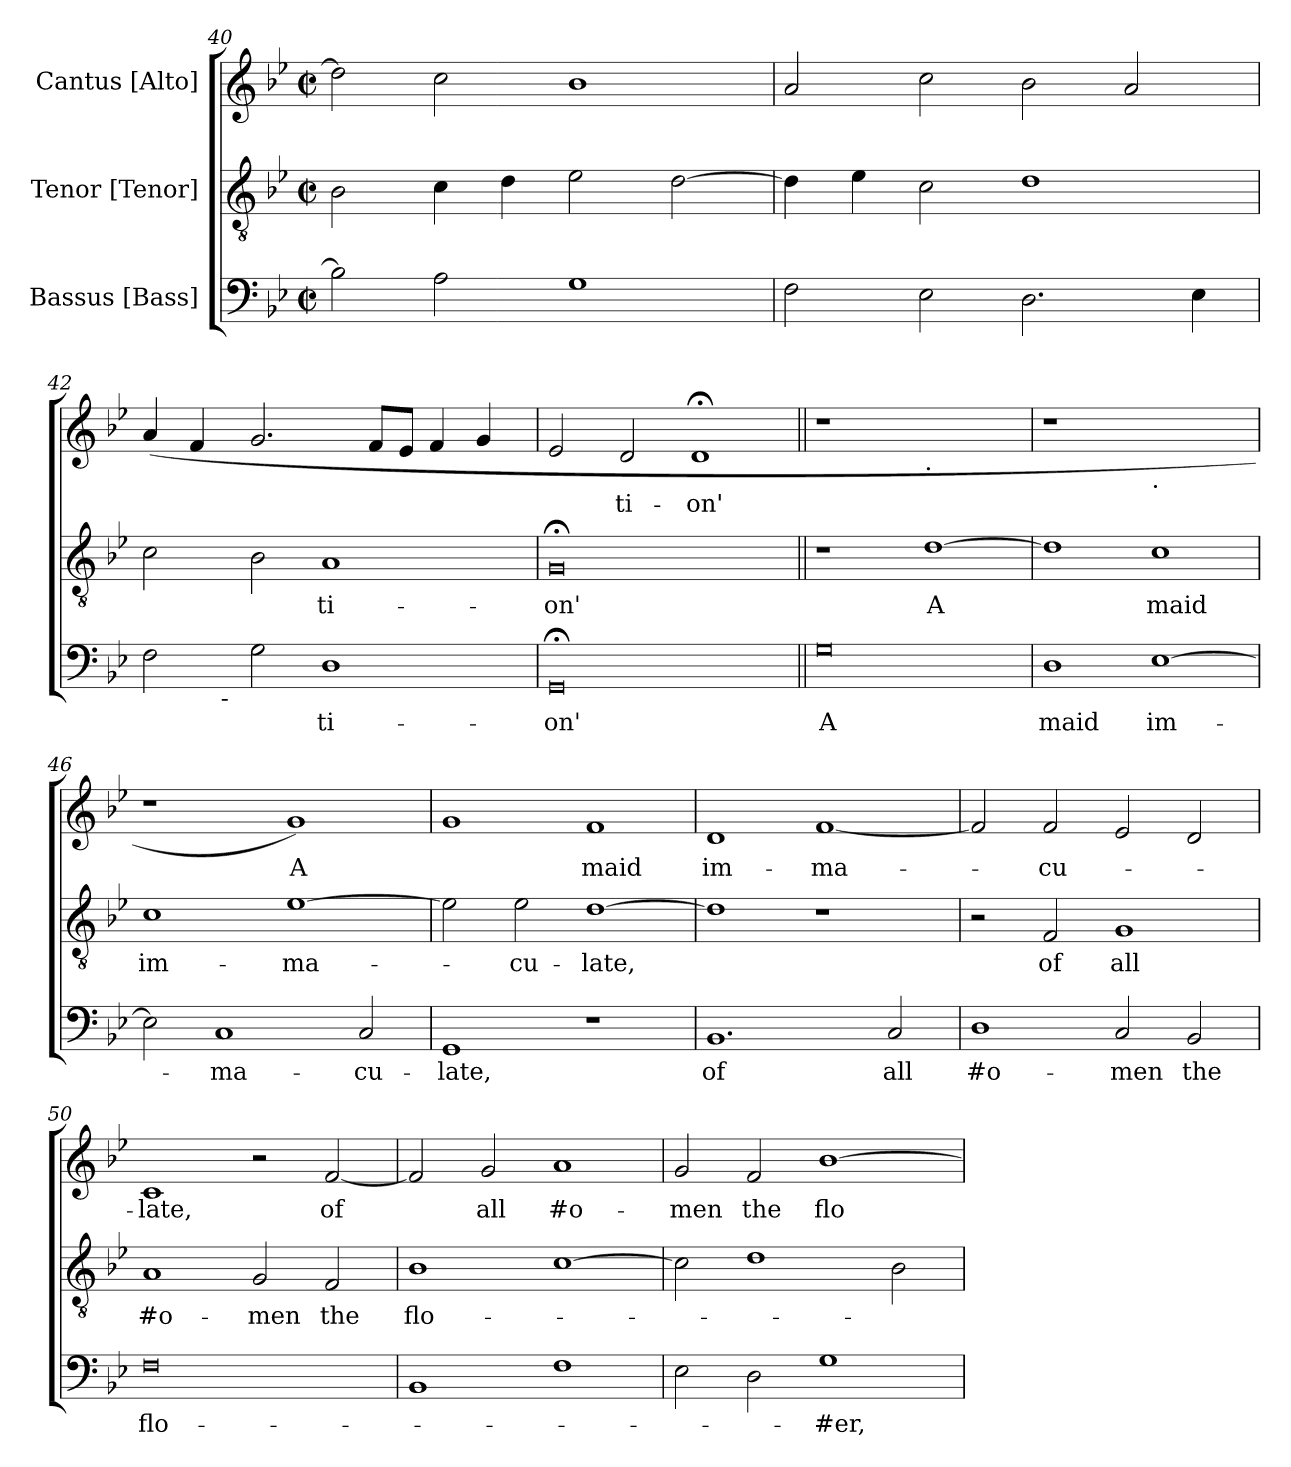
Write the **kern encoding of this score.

**kern	**text	**kern	**text	**kern	**text
*part3	*part3	*part2	*part2	*part1	*part1
*staff3	*staff3	*staff2	*staff2	*staff1	*staff1
*I"Bassus [Bass]	*	*I"Tenor [Tenor]	*	*I"Cantus [Alto]	*
*clefF4	*	*clefGv2	*	*clefG2	*
*k[b-e-]	*	*k[b-e-]	*	*k[b-e-]	*
*B-:	*	*B-:	*	*B-:	*
*M2/2	*	*M2/2	*	*M2/2	*
*met(c|)	*	*met(c|)	*	*met(c|)	*
=40	=40	=40	=40	=40	=40
2B-\]	.	2B-\	.	2dd\]	.
2A\	.	4c\	.	2cc\	.
.	.	4d\	.	.	.
1G	.	2e-\	.	1b-	.
.	.	[>2d\	.	.	.
=41	=41	=41	=41	=41	=41
2F\	.	4d\]	.	2a/	.
.	.	4e-\	.	.	.
2E-\	.	2c\	.	2cc\	.
2.D\	.	1d	.	2b-\	.
.	.	.	.	2a/	.
4E-\	.	.	.	.	.
!!LO:PB:g=z
=42	=42	=42	=42	=42	=42
*^	*	*	*	*	*
2F\	4.ryy	.	2c\	.	(<4a/	.
.	.	.	.	.	4f/	.
!	!LO:TX:b:t=-	!	!	!	!	!
.	1ryy	.	.	.	.	.
2G\	.	.	2B-\	.	2.g/	.
!	!	!LO:LY:b:rj	!	!LO:LY:b	!	!
1D	.	-ti-	1A	-ti-	.	.
.	.	.	.	.	8f/L	.
.	2ryy	.	.	.	8e-/J	.
.	.	.	.	.	4f/	.
.	.	.	.	.	4g/	.
.	8ryy	.	.	.	.	.
=43	=43	=43	=43	=43	=43	=43
!	!	!LO:LY:b:rj	!	!LO:LY:b	!	!
*v	*v	*	*	*	*	*
0GG;	-on'	0G;	-on'	2e-/	.
!	!	!	!	!	!LO:LY:b
.	.	.	.	2d/	-ti-
!	!	!	!	!	!LO:LY:b
.	.	.	.	1d;	-on'
=44||	=44||	=44||	=44||	=44||	=44||
!	!LO:LY:b:rj	!	!	!	!
0G	A	1r	.	1r	.
!	!	!	!	!LO:TX:b:t=.	!
!	!	!	!LO:LY:b	!	!
.	.	[>1d	A	1ryy	.
=45	=45	=45	=45	=45	=45
!	!LO:LY:b:rj	!	!	!	!
1D	maid	1d]	.	1r	.
!	!	!	!	!LO:TX:b:t=.	!
!	!LO:LY:b:rj	!	!LO:LY:b	!	!
[>1E-	im-	1c	maid	1ryy	.
=46	=46	=46	=46	=46	=46
!	!	!	!LO:LY:b	!	!
2E-\]	.	1c	im-	1r	.
!	!LO:LY:b:rj	!	!	!	!
1C	-ma-	.	.	.	.
!	!	!	!LO:LY:b	!	!LO:LY:b
.	.	[<1e-	-ma-	1g)	A
!	!LO:LY:b:rj	!	!	!	!
2C/	-cu-	.	.	.	.
!!LO:LB:g=z
=47	=47	=47	=47	=47	=47
!	!LO:LY:b:rj	!	!	!	!
1GG	-late,	2e-\]	.	1g	.
!	!	!	!LO:LY:b	!	!
.	.	2e-\	-cu-	.	.
!	!	!	!LO:LY:b	!	!LO:LY:b
1r	.	[>1d	-late,	1f	maid
=48	=48	=48	=48	=48	=48
!	!LO:LY:b:rj	!	!	!	!LO:LY:b
1.BB-	of	1d]	.	1d	im-
!	!	!	!	!	!LO:LY:b
.	.	1r	.	[<1f	-ma-
!	!LO:LY:b:rj	!	!	!	!
2C/	all	.	.	.	.
=49	=49	=49	=49	=49	=49
!	!LO:LY:b:rj	!	!	!	!
1D	#o-	2r	.	2f/]	.
!	!	!	!LO:LY:b	!	!LO:LY:b
.	.	2F/	of	2f/	-cu-
!	!LO:LY:b:rj	!	!LO:LY:b	!	!
2C/	-men	1G	all	2e-/	.
!	!LO:LY:b:rj	!	!	!	!
2BB-/	the	.	.	2d/	.
=50	=50	=50	=50	=50	=50
!	!LO:LY:b:rj	!	!LO:LY:b	!	!LO:LY:b
0F	flo-	1A	#o-	1c	-late,
!	!	!	!LO:LY:b	!	!
.	.	2G/	-men	2r	.
!	!	!	!LO:LY:b	!	!LO:LY:b
.	.	2F/	the	[<2f/	of
=51	=51	=51	=51	=51	=51
!	!	!	!LO:LY:b	!	!
1BB-	.	1B-	flo-	2f/]	.
!	!	!	!	!	!LO:LY:b
.	.	.	.	2g/	all
!	!	!	!	!	!LO:LY:b
1F	.	[<1c	.	1a	#o-
!!LO:LB:g=z
=52	=52	=52	=52	=52	=52
!	!	!	!	!	!LO:LY:b
2E-\	.	2c\]	.	2g/	-men
!	!	!	!	!	!LO:LY:b
2D\	.	1d	.	2f/	the
!	!LO:LY:b:rj	!	!	!	!LO:LY:b
1G	-#er,	.	.	[>1b-	flo-
.	.	2B-\	.	.	.
=	=	=	=	=	=
*-	*-	*-	*-	*-	*-
